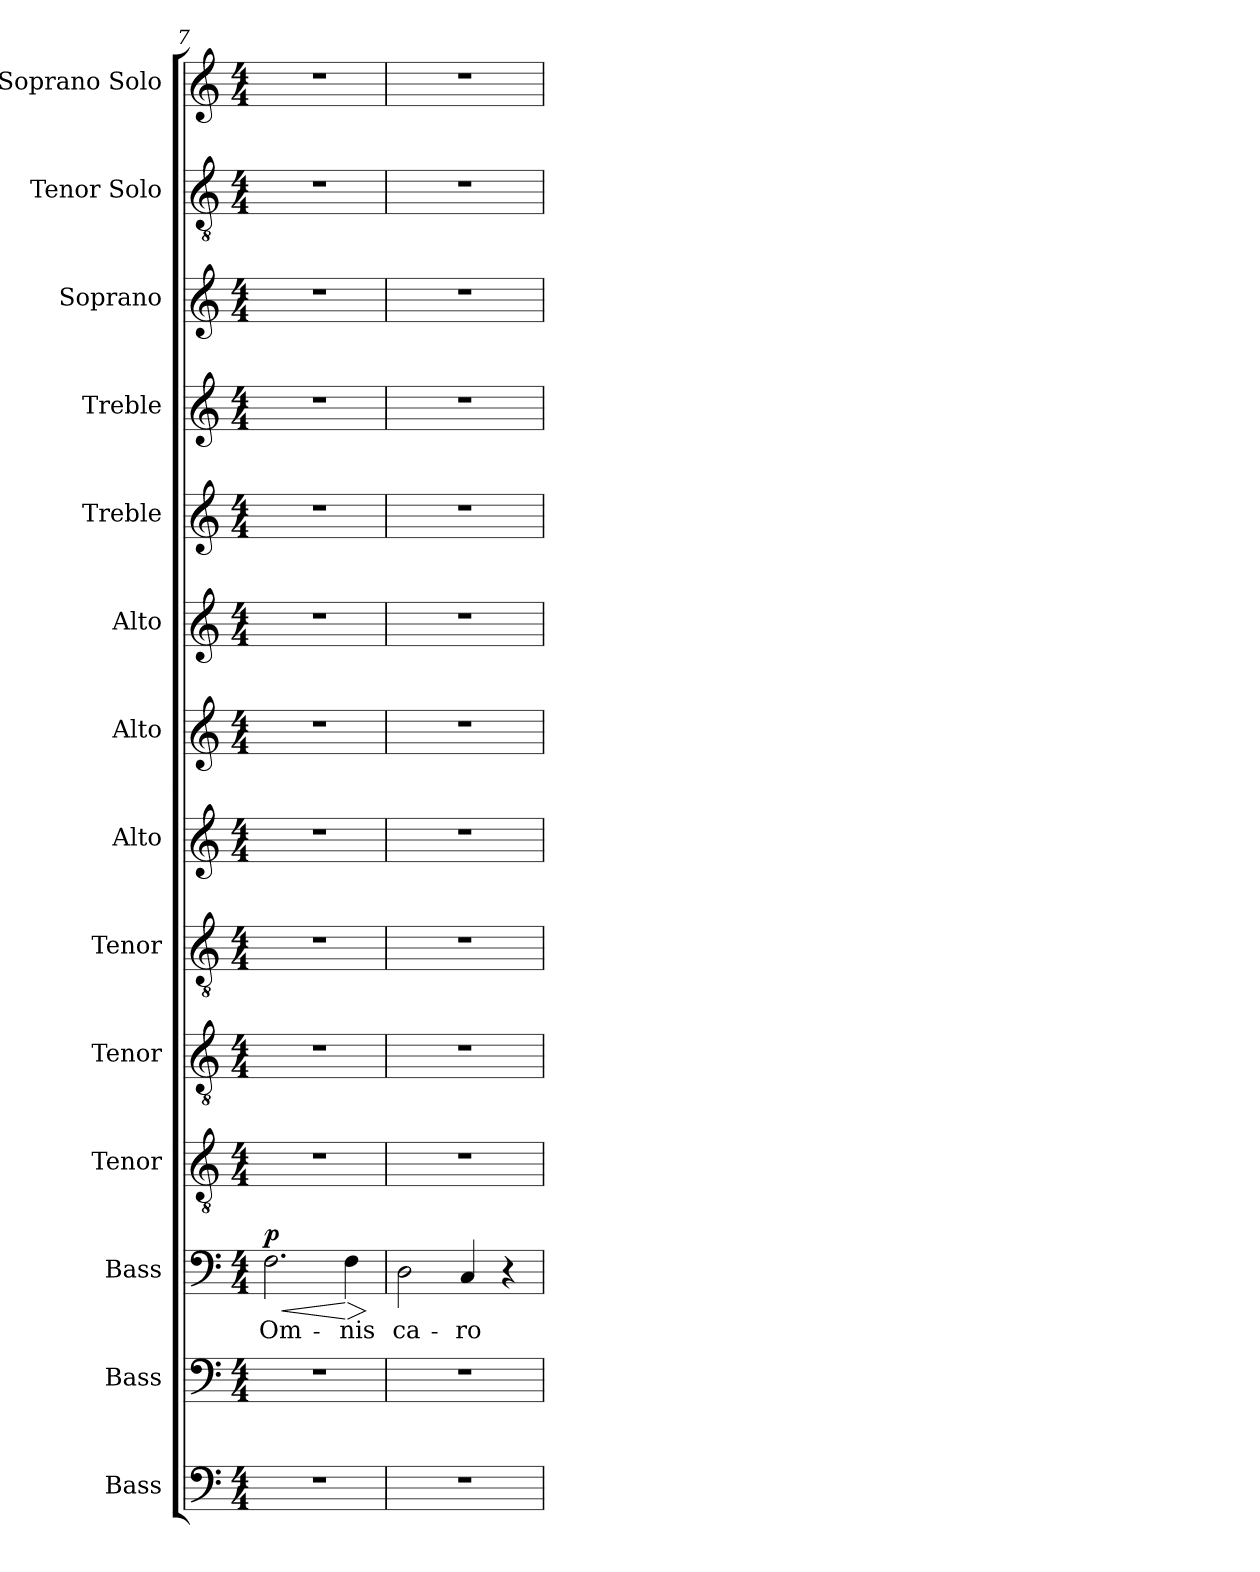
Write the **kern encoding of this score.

**kern	**kern	**kern	**text	**dynam	**kern	**kern	**kern	**kern	**kern	**kern	**kern	**kern	**kern	**kern	**kern
*part14	*part13	*part12	*part12	*part12	*part11	*part10	*part9	*part8	*part7	*part6	*part5	*part4	*part3	*part2	*part1
*staff14	*staff13	*staff12	*staff12	*staff12	*staff11	*staff10	*staff9	*staff8	*staff7	*staff6	*staff5	*staff4	*staff3	*staff2	*staff1
*I"Bass	*I"Bass	*I"Bass	*	*	*I"Tenor	*I"Tenor	*I"Tenor	*I"Alto	*I"Alto	*I"Alto	*I"Treble	*I"Treble	*I"Soprano	*I"Tenor Solo	*I"Soprano Solo
*I'B. 2.	*I'B. 1.	*I'B.	*	*	*I'T. 2.	*I'T. 1.	*I'T.	*I'A. 2.	*I'A. 1.	*I'A.	*	*	*I'S.	*I'T.  Solo	*I'S.  Solo
!!LO:LB:g=z
*clefF4	*clefF4	*clefF4	*	*	*clefGv2	*clefGv2	*clefGv2	*clefG2	*clefG2	*clefG2	*clefG2	*clefG2	*clefG2	*clefGv2	*clefG2
*	*	*	*	*	*ITrd7c12	*ITrd7c12	*ITrd7c12	*	*	*	*	*	*	*ITrd7c12	*
*k[]	*k[]	*k[]	*	*	*k[]	*k[]	*k[]	*k[]	*k[]	*k[]	*k[]	*k[]	*k[]	*k[]	*k[]
*C:	*C:	*C:	*	*	*C:	*C:	*C:	*C:	*C:	*C:	*C:	*C:	*C:	*C:	*C:
*M4/4	*M4/4	*M4/4	*	*	*M4/4	*M4/4	*M4/4	*M4/4	*M4/4	*M4/4	*M4/4	*M4/4	*M4/4	*M4/4	*M4/4
=7	=7	=7	=7	=7	=7	=7	=7	=7	=7	=7	=7	=7	=7	=7	=7
!	!	!	!LO:LY:b:color=#000000	!LO:HP:b	!	!	!	!	!	!	!	!	!	!	!
1r	1r	2.Fi\	Om-	< p	1r	1r	1r	1r	1r	1r	1r	1r	1r	1r	1r
!	!	!	!LO:LY:b:color=#000000	!LO:HP:n=1:b	!	!	!	!	!	!	!	!	!	!	!
.	.	4Fi\	-nis	[ >	.	.	.	.	.	.	.	.	.	.	.
.	.	.	.	]	.	.	.	.	.	.	.	.	.	.	.
=8	=8	=8	=8	=8	=8	=8	=8	=8	=8	=8	=8	=8	=8	=8	=8
!	!	!	!LO:LY:b:color=#000000	!	!	!	!	!	!	!	!	!	!	!	!
1r	1r	2Di\	ca-	.	1r	1r	1r	1r	1r	1r	1r	1r	1r	1r	1r
!	!	!	!LO:LY:b:color=#000000	!	!	!	!	!	!	!	!	!	!	!	!
.	.	4Ci/	-ro	.	.	.	.	.	.	.	.	.	.	.	.
.	.	4r	.	.	.	.	.	.	.	.	.	.	.	.	.
=	=	=	=	=	=	=	=	=	=	=	=	=	=	=	=
*-	*-	*-	*-	*-	*-	*-	*-	*-	*-	*-	*-	*-	*-	*-	*-
